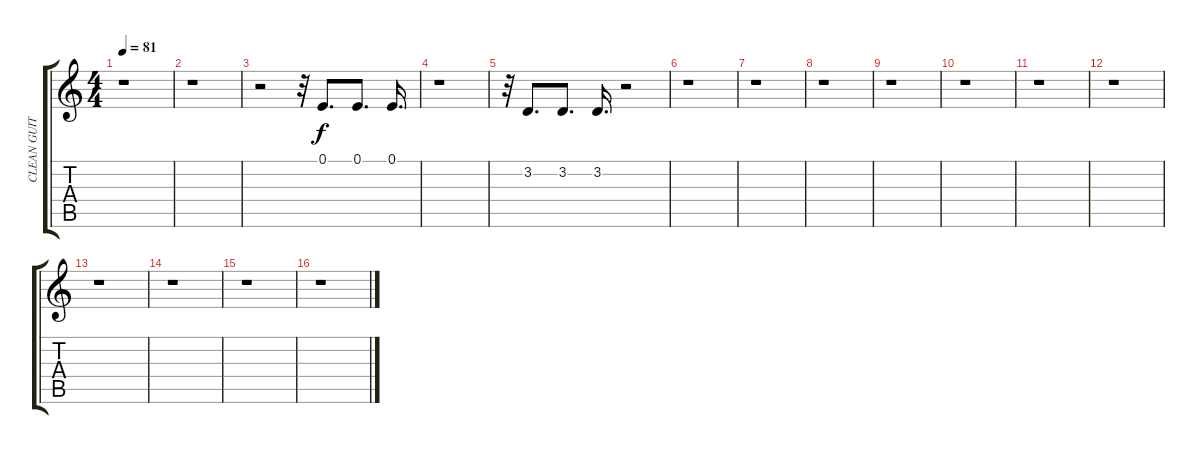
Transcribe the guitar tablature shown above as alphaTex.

\track ("CLEAN GUITAR." "CLEAN GUIT") {instrument acousticgrandpiano}
\staff {score tabs}
\tuning (E4 B3 G3 D3 A2 E2) {hide}
\ts (4 4)
\tempo 81
\clef g2
\ks c
r.1{dy f} |
r.1 |
r.2 r.32 0.1.8{d} 0.1.8{d} 0.1.16{d} |
r.1 |
r.32 3.2.8{d instrument electricguitarclean} 3.2.8{d} 3.2.16{d} r.2 |
r.1 |
r.1 |
r.1 |
r.1 |
r.1 |
r.1 |
r.1 |
r.1 |
r.1 |
r.1 |
r.1
